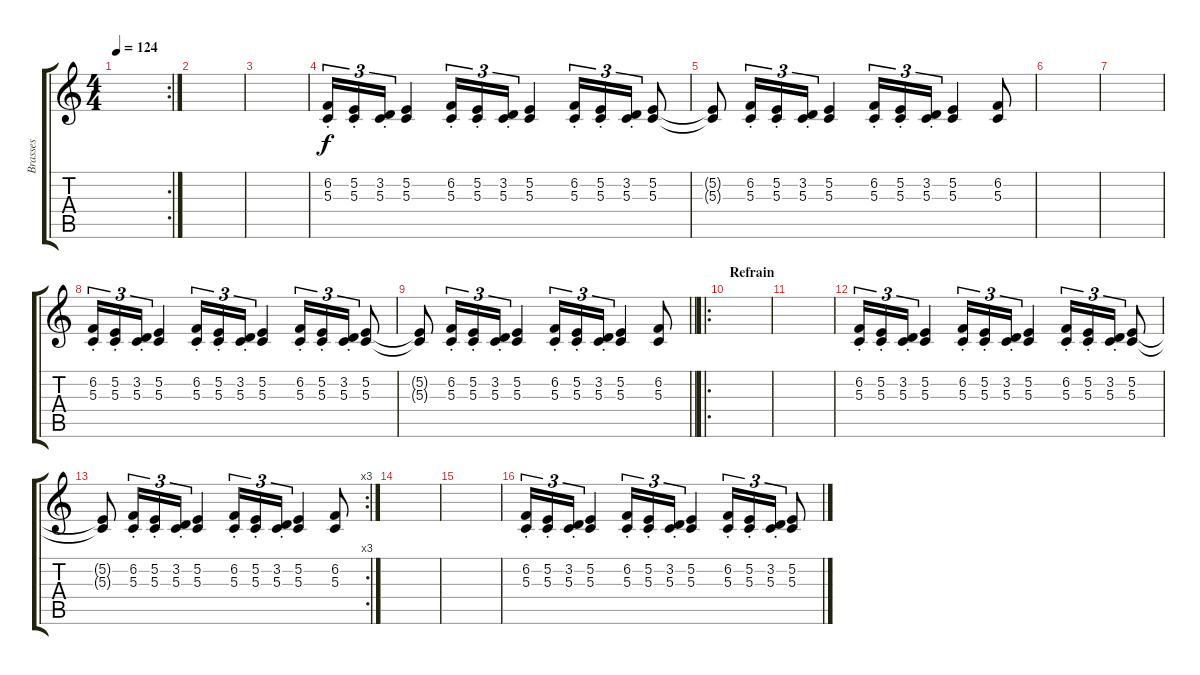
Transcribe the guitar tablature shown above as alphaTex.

\track ("Brasses" "Brasses") {instrument brasssection}
\staff {score tabs}
\tuning (E4 B3 G3 D3 A2 E2) {hide}
\rc 2
\ts (4 4)
\tempo 124
\clef g2
\ks c
|
|
|
(6.2{st} 5.3{st}).16{tu (3 2) volume 12} (5.2{st} 5.3{st}).16{tu (3 2)} (3.2{st} 5.3{st}).16{tu (3 2)} (5.2 5.3).4 (6.2{st} 5.3{st}).16{tu (3 2)} (5.2{st} 5.3{st}).16{tu (3 2)} (3.2{st} 5.3{st}).16{tu (3 2)} (5.2 5.3).4 (6.2{st} 5.3{st}).16{tu (3 2)} (5.2{st} 5.3{st}).16{tu (3 2)} (3.2{st} 5.3{st}).16{tu (3 2)} (5.2 5.3).8 |
(5.2{t} 5.3{t}).8 (6.2{st} 5.3{st}).16{tu (3 2)} (5.2{st} 5.3{st}).16{tu (3 2)} (3.2{st} 5.3{st}).16{tu (3 2)} (5.2 5.3).4 (6.2{st} 5.3{st}).16{tu (3 2)} (5.2{st} 5.3{st}).16{tu (3 2)} (3.2{st} 5.3{st}).16{tu (3 2)} (5.2 5.3).4 (6.2 5.3).8 |
|
|
(6.2{st} 5.3{st}).16{tu (3 2) volume 14} (5.2{st} 5.3{st}).16{tu (3 2)} (3.2{st} 5.3{st}).16{tu (3 2)} (5.2 5.3).4 (6.2{st} 5.3{st}).16{tu (3 2)} (5.2{st} 5.3{st}).16{tu (3 2)} (3.2{st} 5.3{st}).16{tu (3 2)} (5.2 5.3).4 (6.2{st} 5.3{st}).16{tu (3 2)} (5.2{st} 5.3{st}).16{tu (3 2)} (3.2{st} 5.3{st}).16{tu (3 2)} (5.2 5.3).8 |
\barLineRight lightlight
(5.2{t} 5.3{t}).8 (6.2{st} 5.3{st}).16{tu (3 2)} (5.2{st} 5.3{st}).16{tu (3 2)} (3.2{st} 5.3{st}).16{tu (3 2)} (5.2 5.3).4 (6.2{st} 5.3{st}).16{tu (3 2)} (5.2{st} 5.3{st}).16{tu (3 2)} (3.2{st} 5.3{st}).16{tu (3 2)} (5.2 5.3).4 (6.2 5.3).8 |
\ro
\section ("" "Refrain")
|
|
(6.2{st} 5.3{st}).16{tu (3 2)} (5.2{st} 5.3{st}).16{tu (3 2)} (3.2{st} 5.3{st}).16{tu (3 2)} (5.2 5.3).4 (6.2{st} 5.3{st}).16{tu (3 2)} (5.2{st} 5.3{st}).16{tu (3 2)} (3.2{st} 5.3{st}).16{tu (3 2)} (5.2 5.3).4 (6.2{st} 5.3{st}).16{tu (3 2)} (5.2{st} 5.3{st}).16{tu (3 2)} (3.2{st} 5.3{st}).16{tu (3 2)} (5.2 5.3).8 |
\rc 3
(5.2{t} 5.3{t}).8 (6.2{st} 5.3{st}).16{tu (3 2)} (5.2{st} 5.3{st}).16{tu (3 2)} (3.2{st} 5.3{st}).16{tu (3 2)} (5.2 5.3).4 (6.2{st} 5.3{st}).16{tu (3 2)} (5.2{st} 5.3{st}).16{tu (3 2)} (3.2{st} 5.3{st}).16{tu (3 2)} (5.2 5.3).4 (6.2 5.3).8 |
|
|
(6.2{st} 5.3{st}).16{tu (3 2)} (5.2{st} 5.3{st}).16{tu (3 2)} (3.2{st} 5.3{st}).16{tu (3 2)} (5.2 5.3).4 (6.2{st} 5.3{st}).16{tu (3 2)} (5.2{st} 5.3{st}).16{tu (3 2)} (3.2{st} 5.3{st}).16{tu (3 2)} (5.2 5.3).4 (6.2{st} 5.3{st}).16{tu (3 2)} (5.2{st} 5.3{st}).16{tu (3 2)} (3.2{st} 5.3{st}).16{tu (3 2)} (5.2 5.3).8
